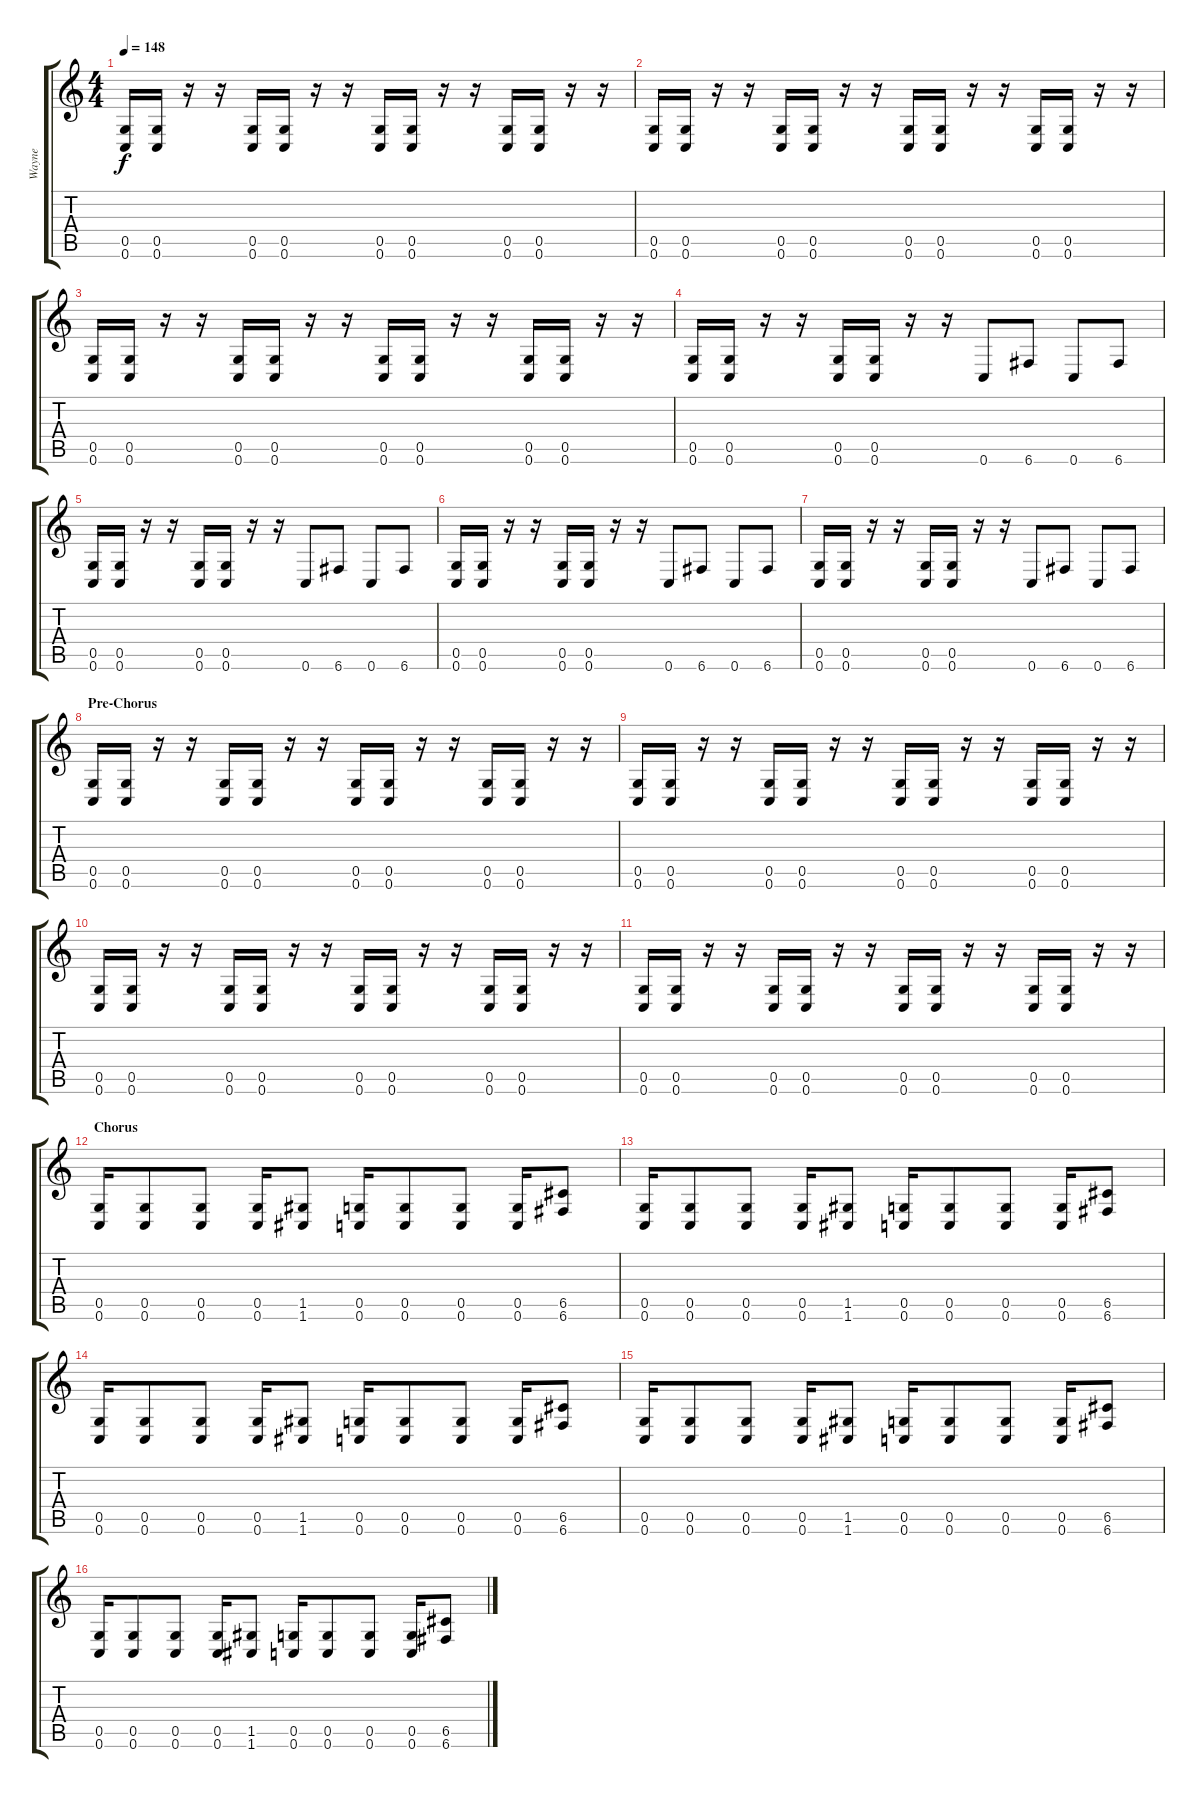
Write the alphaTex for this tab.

\track ("Wayne" "Wayne") {instrument distortionguitar}
\staff {score tabs}
\tuning (D4 A3 F3 C3 G2 C2) {hide}
\ts (4 4)
\tempo 148
\clef g2
\ks c
(0.5 0.6).16{dy f} (0.5 0.6).16 r.16 r.16 (0.5 0.6).16 (0.5 0.6).16 r.16 r.16 (0.5 0.6).16 (0.5 0.6).16 r.16 r.16 (0.5 0.6).16 (0.5 0.6).16 r.16 r.16 |
(0.5 0.6).16 (0.5 0.6).16 r.16 r.16 (0.5 0.6).16 (0.5 0.6).16 r.16 r.16 (0.5 0.6).16 (0.5 0.6).16 r.16 r.16 (0.5 0.6).16 (0.5 0.6).16 r.16 r.16 |
(0.5 0.6).16 (0.5 0.6).16 r.16 r.16 (0.5 0.6).16 (0.5 0.6).16 r.16 r.16 (0.5 0.6).16 (0.5 0.6).16 r.16 r.16 (0.5 0.6).16 (0.5 0.6).16 r.16 r.16 |
(0.5 0.6).16 (0.5 0.6).16 r.16 r.16 (0.5 0.6).16 (0.5 0.6).16 r.16 r.16 0.6.8 6.6.8 0.6.8 6.6.8 |
(0.5 0.6).16 (0.5 0.6).16 r.16 r.16 (0.5 0.6).16 (0.5 0.6).16 r.16 r.16 0.6.8 6.6.8 0.6.8 6.6.8 |
(0.5 0.6).16 (0.5 0.6).16 r.16 r.16 (0.5 0.6).16 (0.5 0.6).16 r.16 r.16 0.6.8 6.6.8 0.6.8 6.6.8 |
(0.5 0.6).16 (0.5 0.6).16 r.16 r.16 (0.5 0.6).16 (0.5 0.6).16 r.16 r.16 0.6.8 6.6.8 0.6.8 6.6.8 |
\section ("" "Pre-Chorus")
(0.5 0.6).16 (0.5 0.6).16 r.16 r.16 (0.5 0.6).16 (0.5 0.6).16 r.16 r.16 (0.5 0.6).16 (0.5 0.6).16 r.16 r.16 (0.5 0.6).16 (0.5 0.6).16 r.16 r.16 |
(0.5 0.6).16 (0.5 0.6).16 r.16 r.16 (0.5 0.6).16 (0.5 0.6).16 r.16 r.16 (0.5 0.6).16 (0.5 0.6).16 r.16 r.16 (0.5 0.6).16 (0.5 0.6).16 r.16 r.16 |
(0.5 0.6).16 (0.5 0.6).16 r.16 r.16 (0.5 0.6).16 (0.5 0.6).16 r.16 r.16 (0.5 0.6).16 (0.5 0.6).16 r.16 r.16 (0.5 0.6).16 (0.5 0.6).16 r.16 r.16 |
(0.5 0.6).16 (0.5 0.6).16 r.16 r.16 (0.5 0.6).16 (0.5 0.6).16 r.16 r.16 (0.5 0.6).16 (0.5 0.6).16 r.16 r.16 (0.5 0.6).16 (0.5 0.6).16 r.16 r.16 |
\section ("" "Chorus")
(0.5 0.6).16 (0.5 0.6).8 (0.5 0.6).8 (0.5 0.6).16 (1.5 1.6).8 (0.5 0.6).16 (0.5 0.6).8 (0.5 0.6).8 (0.5 0.6).16 (6.5 6.6).8 |
(0.5 0.6).16 (0.5 0.6).8 (0.5 0.6).8 (0.5 0.6).16 (1.5 1.6).8 (0.5 0.6).16 (0.5 0.6).8 (0.5 0.6).8 (0.5 0.6).16 (6.5 6.6).8 |
(0.5 0.6).16 (0.5 0.6).8 (0.5 0.6).8 (0.5 0.6).16 (1.5 1.6).8 (0.5 0.6).16 (0.5 0.6).8 (0.5 0.6).8 (0.5 0.6).16 (6.5 6.6).8 |
(0.5 0.6).16 (0.5 0.6).8 (0.5 0.6).8 (0.5 0.6).16 (1.5 1.6).8 (0.5 0.6).16 (0.5 0.6).8 (0.5 0.6).8 (0.5 0.6).16 (6.5 6.6).8 |
(0.5 0.6).16 (0.5 0.6).8 (0.5 0.6).8 (0.5 0.6).16 (1.5 1.6).8 (0.5 0.6).16 (0.5 0.6).8 (0.5 0.6).8 (0.5 0.6).16 (6.5 6.6).8
